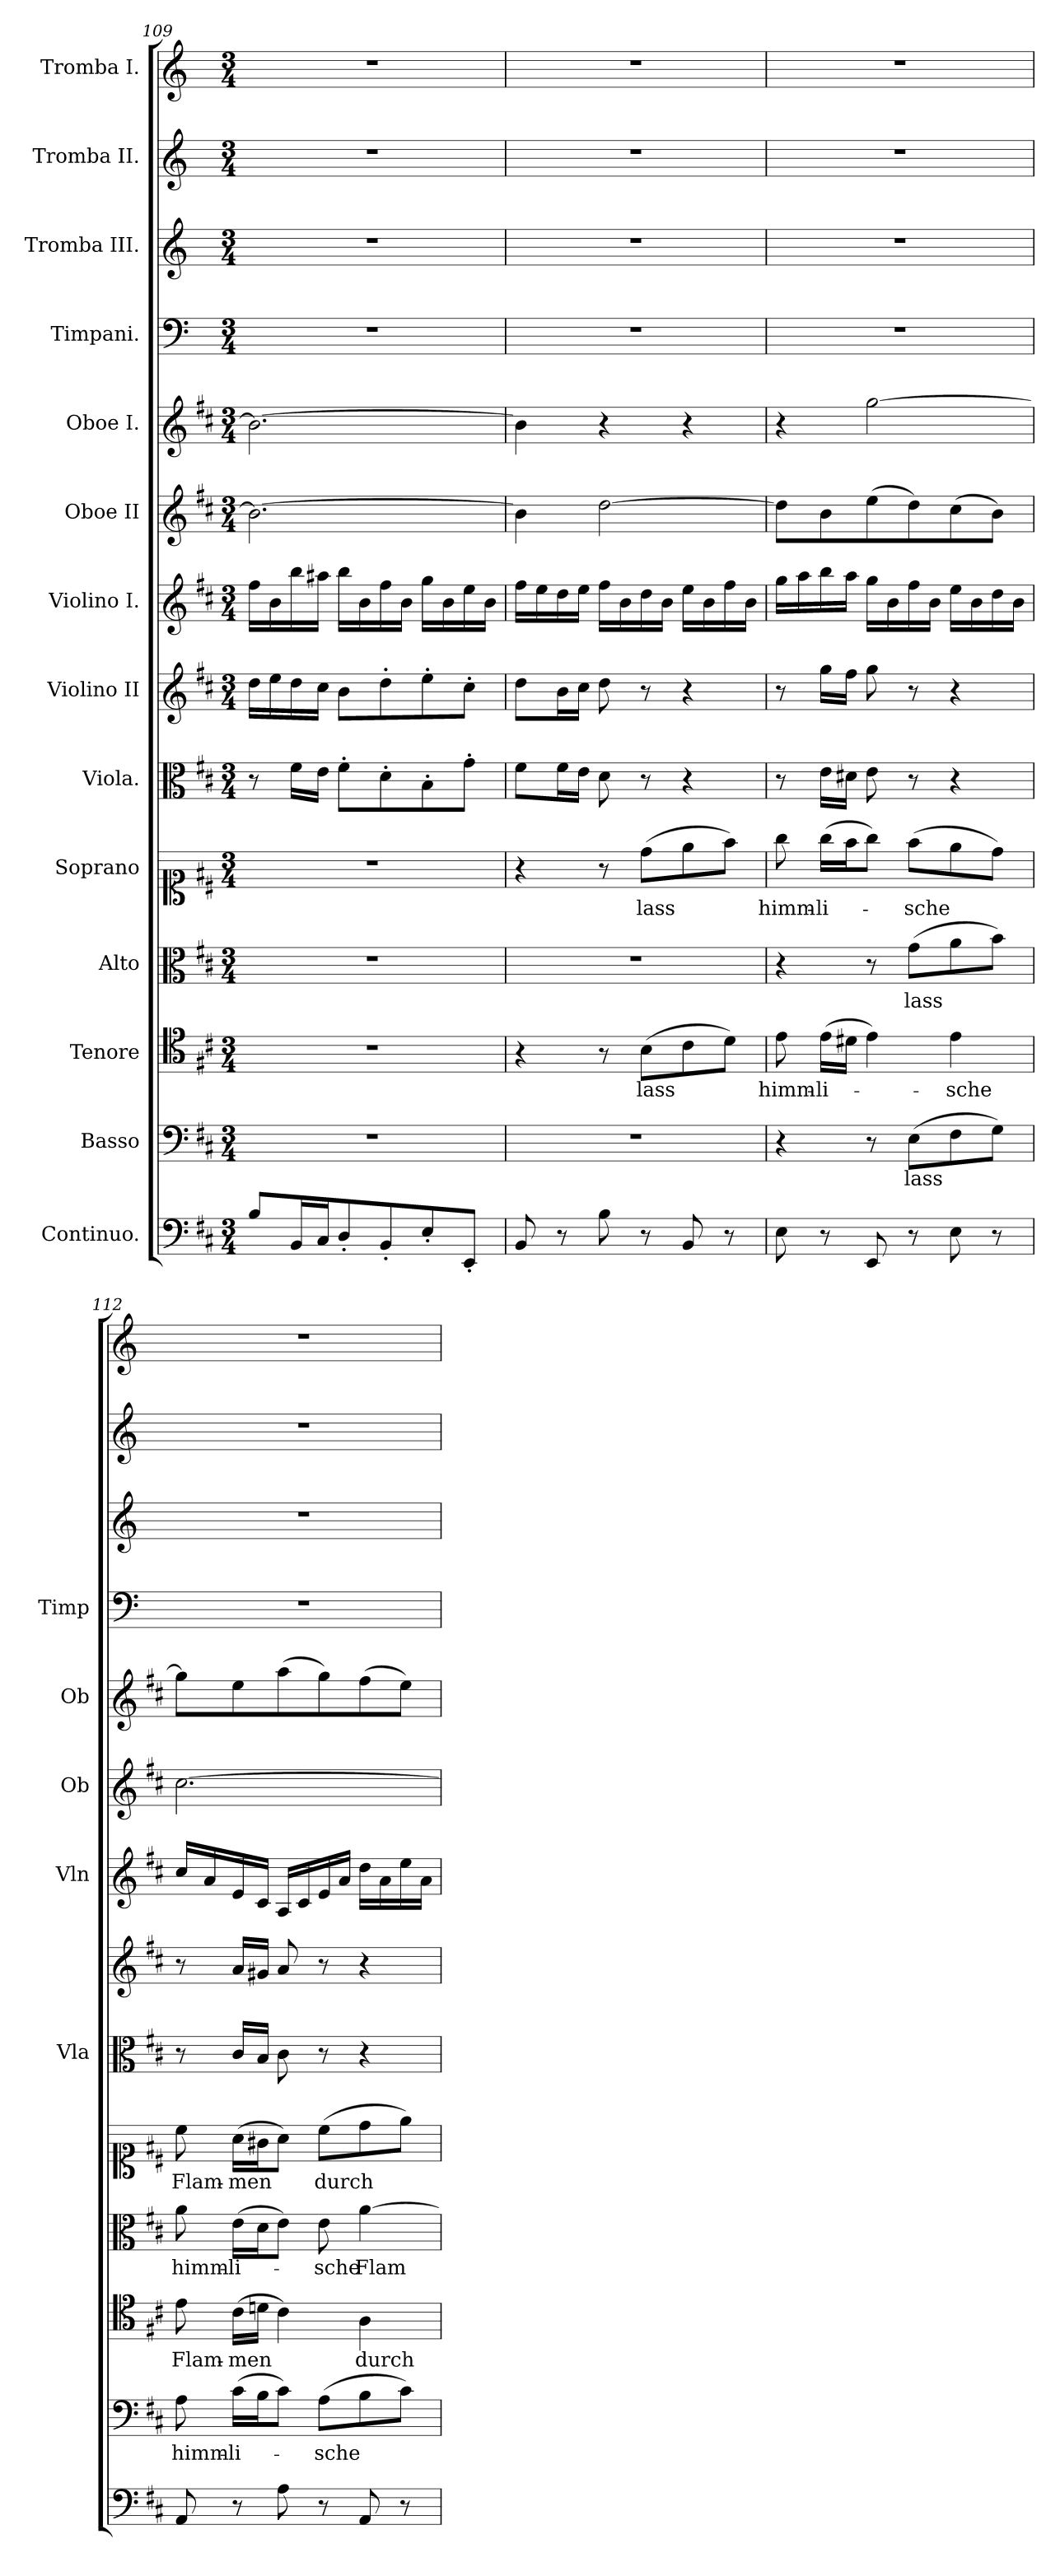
**kern	**kern	**text	**kern	**text	**kern	**text	**kern	**text	**kern	**kern	**kern	**kern	**kern	**kern	**kern	**kern	**kern
*part14	*part13	*part13	*part12	*part12	*part11	*part11	*part10	*part10	*part9	*part8	*part7	*part6	*part5	*part4	*part3	*part2	*part1
*staff14	*staff13	*staff13	*staff12	*staff12	*staff11	*staff11	*staff10	*staff10	*staff9	*staff8	*staff7	*staff6	*staff5	*staff4	*staff3	*staff2	*staff1
*I"Continuo.	*I"Basso	*	*I"Tenore	*	*I"Alto	*	*I"Soprano	*	*I"Viola.	*I"Violino II	*I"Violino I.	*I"Oboe II	*I"Oboe I.	*I"Timpani.	*I"Tromba III.	*I"Tromba II.	*I"Tromba I.
*	*	*	*	*	*	*	*	*	*I'Vla	*	*I'Vln	*I'Ob	*I'Ob	*I'Timp	*	*	*
*clefF4	*clefF4	*	*clefC4	*	*clefC3	*	*clefC1	*	*clefC3	*clefG2	*clefG2	*clefG2	*clefG2	*clefF4	*clefG2	*clefG2	*clefG2
*	*	*	*	*	*	*	*	*	*	*	*	*	*	*ITrd-1c-2	*ITrd-1c-2	*ITrd-1c-2	*ITrd-1c-2
*k[f#c#]	*k[f#c#]	*	*k[f#c#]	*	*k[f#c#]	*	*k[f#c#]	*	*k[f#c#]	*k[f#c#]	*k[f#c#]	*k[f#c#]	*k[f#c#]	*k[f#c#]	*k[f#c#]	*k[f#c#]	*k[f#c#]
*M3/4	*M3/4	*	*M3/4	*	*M3/4	*	*M3/4	*	*M3/4	*M3/4	*M3/4	*M3/4	*M3/4	*M3/4	*M3/4	*M3/4	*M3/4
=109	=109	=109	=109	=109	=109	=109	=109	=109	=109	=109	=109	=109	=109	=109	=109	=109	=109
8B/L	2.r	.	2.r	.	2.r	.	2.r	.	8r	16dd\LL	16ff#\LL	2.b\_	2.b\_	2.r	2.r	2.r	2.r
.	.	.	.	.	.	.	.	.	.	16ee\	16b\	.	.	.	.	.	.
16BB/L	.	.	.	.	.	.	.	.	16f#\LL	16dd\	16bb\	.	.	.	.	.	.
16C#/J	.	.	.	.	.	.	.	.	16e\JJ	16cc#\JJ	16aa#X\JJ	.	.	.	.	.	.
8D'/	.	.	.	.	.	.	.	.	8f#'\L	8b\L	16bb\LL	.	.	.	.	.	.
.	.	.	.	.	.	.	.	.	.	.	16b\	.	.	.	.	.	.
8BB'/	.	.	.	.	.	.	.	.	8d'\	8dd'\	16ff#\	.	.	.	.	.	.
.	.	.	.	.	.	.	.	.	.	.	16b\JJ	.	.	.	.	.	.
8E'/	.	.	.	.	.	.	.	.	8B'\	8ee'\	16gg\LL	.	.	.	.	.	.
.	.	.	.	.	.	.	.	.	.	.	16b\	.	.	.	.	.	.
8EE'/J	.	.	.	.	.	.	.	.	8g'\J	8cc#'\J	16ee\	.	.	.	.	.	.
.	.	.	.	.	.	.	.	.	.	.	16b\JJ	.	.	.	.	.	.
=110	=110	=110	=110	=110	=110	=110	=110	=110	=110	=110	=110	=110	=110	=110	=110	=110	=110
8BB/	2.r	.	4r	.	2.r	.	4r	.	8f#\L	8dd\L	16ff#\LL	4b\]	4b\]	2.r	2.r	2.r	2.r
.	.	.	.	.	.	.	.	.	.	.	16ee\	.	.	.	.	.	.
8r	.	.	.	.	.	.	.	.	16f#\L	16b\L	16dd\	.	.	.	.	.	.
.	.	.	.	.	.	.	.	.	16e\JJ	16cc#\JJ	16ee\JJ	.	.	.	.	.	.
8B\	.	.	8r	.	.	.	8r	.	8d\	8dd\	16ff#\LL	[2dd\	4r	.	.	.	.
.	.	.	.	.	.	.	.	.	.	.	16b\	.	.	.	.	.	.
!	!	!	!	!LO:LY:b	!	!	!	!LO:LY:b	!	!	!	!	!	!	!	!	!
8r	.	.	(>8B\L	lass	.	.	(>8dd\L	lass	8r	8r	16dd\	.	.	.	.	.	.
.	.	.	.	.	.	.	.	.	.	.	16b\JJ	.	.	.	.	.	.
8BB/	.	.	8c#\	.	.	.	8ee\	.	4r	4r	16ee\LL	.	4r	.	.	.	.
.	.	.	.	.	.	.	.	.	.	.	16b\	.	.	.	.	.	.
8r	.	.	8d\J)	.	.	.	8ff#\J)	.	.	.	16ff#\	.	.	.	.	.	.
.	.	.	.	.	.	.	.	.	.	.	16b\JJ	.	.	.	.	.	.
=111	=111	=111	=111	=111	=111	=111	=111	=111	=111	=111	=111	=111	=111	=111	=111	=111	=111
!	!	!	!	!LO:LY:b	!	!	!	!LO:LY:b	!	!	!	!	!	!	!	!	!
8E\	4r	.	8e\	himm-	4r	.	8gg\	himm-	8r	8r	16gg\LL	8dd\L]	4r	2.r	2.r	2.r	2.r
.	.	.	.	.	.	.	.	.	.	.	16aa\	.	.	.	.	.	.
!	!	!	!	!LO:LY:b	!	!	!	!LO:LY:b	!	!	!	!	!	!	!	!	!
8r	.	.	(>16e\LL	-li-	.	.	(>16gg\LL	-li-	16e\LL	16gg\LL	16bb\	8b\	.	.	.	.	.
.	.	.	16d#X\JJ	.	.	.	16ff#\J	.	16d#X\JJ	16ff#\JJ	16aa\JJ	.	.	.	.	.	.
8EE/	8r	.	4e\)	.	8r	.	8gg\J)	.	8e\	8gg\	16gg\LL	(>8ee\	[2gg\	.	.	.	.
.	.	.	.	.	.	.	.	.	.	.	16b\	.	.	.	.	.	.
!	!	!LO:LY:b	!	!	!	!LO:LY:b	!	!LO:LY:b	!	!	!	!	!	!	!	!	!
8r	(>8E\L	lass	.	.	(<8g\L	lass	(>8ff#\L	sche	8r	8r	16ff#\	8dd\)	.	.	.	.	.
.	.	.	.	.	.	.	.	.	.	.	16b\JJ	.	.	.	.	.	.
!	!	!	!	!LO:LY:b	!	!	!	!	!	!	!	!	!	!	!	!	!
8E\	8F#\	.	4e\	sche	8a\	.	8ee\	.	4r	4r	16ee\LL	(>8cc#\	.	.	.	.	.
.	.	.	.	.	.	.	.	.	.	.	16b\	.	.	.	.	.	.
8r	8G\J)	.	.	.	8b\J)	.	8dd\J)	.	.	.	16dd\	8b\J)	.	.	.	.	.
.	.	.	.	.	.	.	.	.	.	.	16b\JJ	.	.	.	.	.	.
!!LO:PB:g=z
=112	=112	=112	=112	=112	=112	=112	=112	=112	=112	=112	=112	=112	=112	=112	=112	=112	=112
!	!	!LO:LY:b	!	!LO:LY:b	!	!LO:LY:b	!	!LO:LY:b	!	!	!	!	!	!	!	!	!
8AA/	8A\	-himm-	8e\	-Flam-	8a\	himm-	8cc#\	Flam-	8r	8r	16cc#/LL	[2.cc#\	8gg\L]	2.r	2.r	2.r	2.r
.	.	.	.	.	.	.	.	.	.	.	16a/	.	.	.	.	.	.
!	!	!LO:LY:b	!	!LO:LY:b	!	!LO:LY:b	!	!LO:LY:b	!	!	!	!	!	!	!	!	!
8r	(>16c#\LL	-li-	(>16c#\LL	-men	(<16e\LL	-li-	(>16a\LL	-men	16c#/LL	16a/LL	16e/	.	8ee\	.	.	.	.
.	16B\J	.	16dn\JJ	.	16d\J	.	16g#X\J	.	16B/JJ	16g#X/JJ	16c#/JJ	.	.	.	.	.	.
8A\	8c#\J)	.	4c#\)	.	8e\J)	.	8a\J)	.	8c#\	8a/	16A/LL	.	(>8aa\	.	.	.	.
.	.	.	.	.	.	.	.	.	.	.	16c#/	.	.	.	.	.	.
!	!	!LO:LY:b	!	!	!	!LO:LY:b	!	!LO:LY:b	!	!	!	!	!	!	!	!	!
8r	(>8A\L	sche	.	.	8e\	-sche	(>8cc#\L	durch	8r	8r	16e/	.	8gg\)	.	.	.	.
.	.	.	.	.	.	.	.	.	.	.	16a/JJ	.	.	.	.	.	.
!	!	!	!	!LO:LY:b	!	!LO:LY:b	!	!	!	!	!	!	!	!	!	!	!
8AA/	8B\	.	4A\	durch-	[4a\	Flam-	8dd\	.	4r	4r	16dd\LL	.	(>8ff#\	.	.	.	.
.	.	.	.	.	.	.	.	.	.	.	16a\	.	.	.	.	.	.
8r	8c#\J)	.	.	.	.	.	8ee\J)	.	.	.	16ee\	.	8ee\J)	.	.	.	.
.	.	.	.	.	.	.	.	.	.	.	16a\JJ	.	.	.	.	.	.
=	=	=	=	=	=	=	=	=	=	=	=	=	=	=	=	=	=
*-	*-	*-	*-	*-	*-	*-	*-	*-	*-	*-	*-	*-	*-	*-	*-	*-	*-
